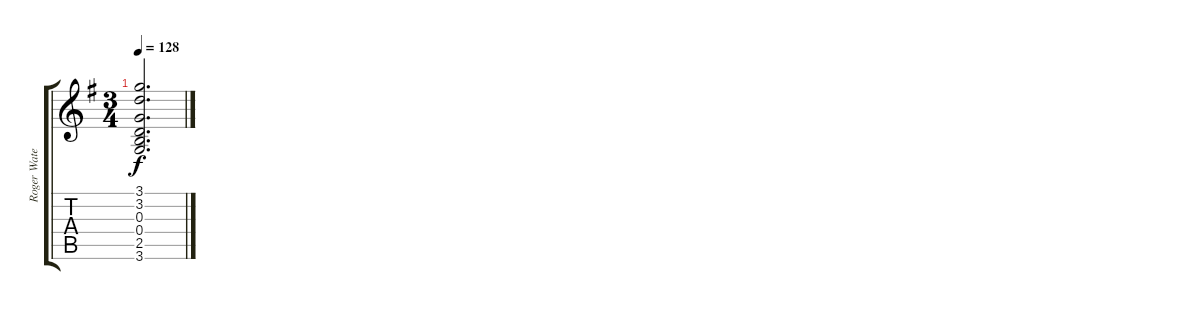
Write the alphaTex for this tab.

\track ("Roger Waters - Acoustic Guitar" "Roger Wate") {instrument acousticguitarsteel}
\staff {score tabs}
\tuning (E4 B3 G3 D3 A2 E2) {hide}
\ts (3 4)
\tempo 128
\clef g2
\ks g
(3.1{t} 3.2{t} 0.3{t} 0.4{t} 2.5{t} 3.6{t}).2{d dy f}
